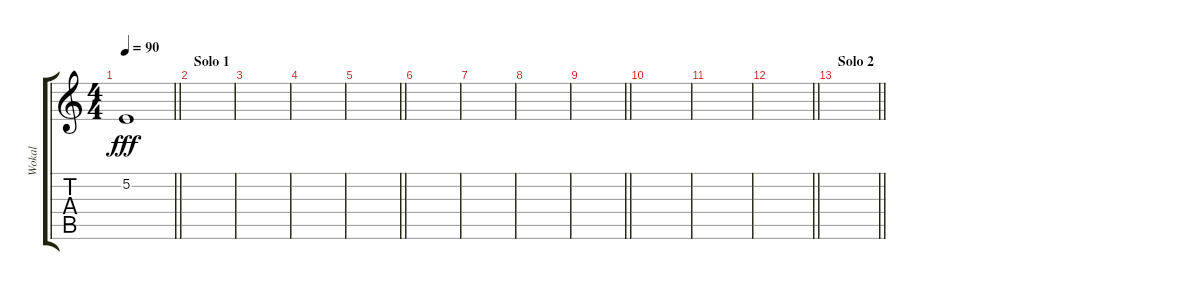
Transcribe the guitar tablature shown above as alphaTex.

\track ("Wokal" "Wokal") {instrument acousticgrandpiano}
\staff {score tabs}
\tuning (E4 B3 G3 D3 A2 E2) {hide}
\ts (4 4)
\tempo 90
\clef g2
\barLineRight lightlight
\ks c
5.2.1{dy fff} |
\section ("" "Solo 1")
|
|
|
\barLineRight lightlight
|
|
|
|
\barLineRight lightlight
|
|
|
\barLineRight lightlight
|
\section ("" "Solo 2")
\barLineRight lightlight
